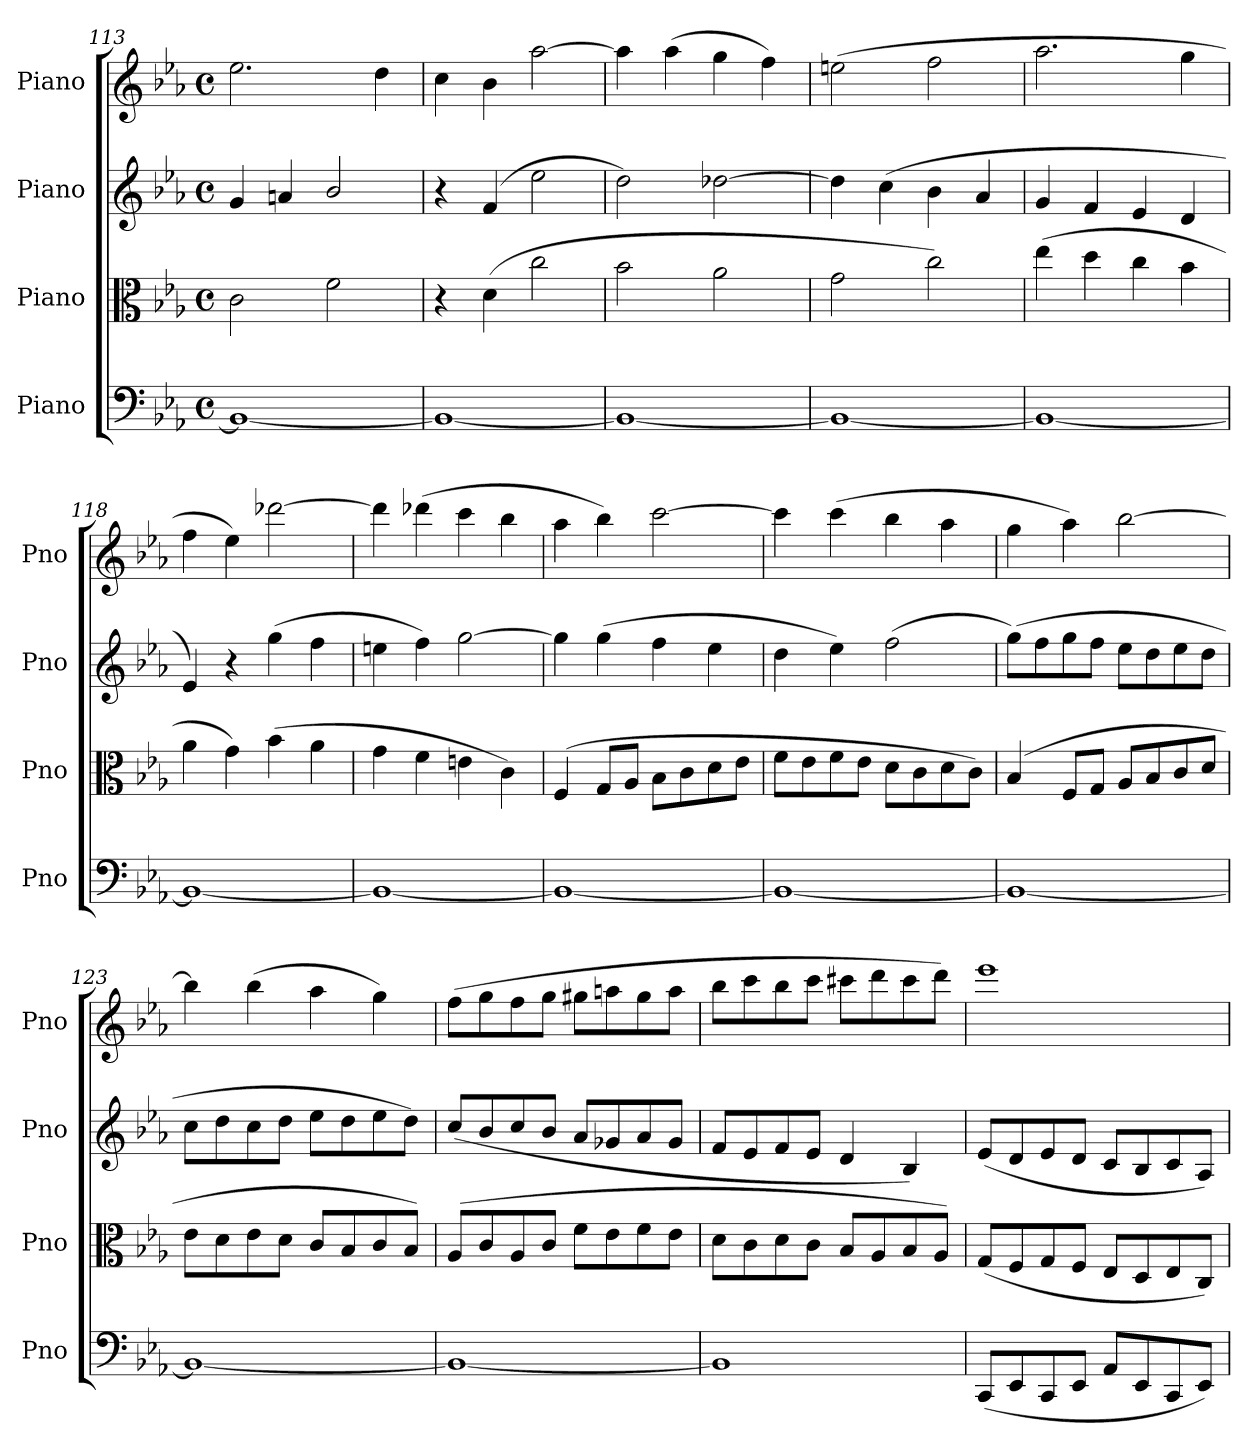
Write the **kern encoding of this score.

**kern	**kern	**kern	**kern
*part4	*part3	*part2	*part1
*staff4	*staff3	*staff2	*staff1
*I"Piano	*I"Piano	*I"Piano	*I"Piano
*I'Pno	*I'Pno	*I'Pno	*I'Pno
*clefF4	*clefC3	*clefG2	*clefG2
*k[b-e-a-]	*k[b-e-a-]	*k[b-e-a-]	*k[b-e-a-]
*M4/4	*M4/4	*M4/4	*M4/4
*met(c)	*met(c)	*met(c)	*met(c)
=113	=113	=113	=113
1BB-_	2c\	4g/	2.ee-\
.	.	4an/	.
.	2f\	2b-/	.
.	.	.	4dd\
=114	=114	=114	=114
1BB-_	4r	4r	4cc\
.	(4d\	(4f/	4b-\
.	2cc\	2ee-\	[2aa-\
=115	=115	=115	=115
1BB-_	2b-\	2dd\)	4aa-\]
.	.	.	(4aa-\
.	2a-\	[2dd-X\	4gg\
.	.	.	4ff\)
!!LO:LB:g=z
=116	=116	=116	=116
1BB-_	2g\	4dd-\]	(2een\
.	.	(4cc\	.
.	2cc\)	4b-\	2ff\
.	.	4a-/	.
=117	=117	=117	=117
1BB-_	(4ee-\	4g/	2.aa-\
.	4dd\	4f/	.
.	4cc\	4e-/	.
.	4b-\	4d/	4gg\
=118	=118	=118	=118
1BB-_	4a-\	4e-/)	4ff\
.	4g\)	4r	4ee-\)
.	(4b-\	(4gg\	[2ddd-X\
.	4a-\	4ff\	.
=119	=119	=119	=119
1BB-_	4g\	4een\	4ddd-\]
.	4f\	4ff\)	(4ddd-X\
.	4en\	[2gg\	4ccc\
.	4c\)	.	4bb-\
=120	=120	=120	=120
1BB-_	(4F/	4gg\]	4aa-\
.	8G/L	(4gg\	4bb-\)
.	8A-/J	.	.
.	8B-\L	4ff\	[2ccc\
.	8c\	.	.
.	8d\	4ee-\	.
.	8e-\J	.	.
=121	=121	=121	=121
1BB-_	8f\L	4dd\	4ccc\]
.	8e-\	.	.
.	8f\	4ee-\)	(4ccc\
.	8e-\J	.	.
.	8d\L	(2ff\	4bb-\
.	8c\	.	.
.	8d\	.	4aa-\
.	8c\J)	.	.
=122	=122	=122	=122
1BB-_	(4B-/	(8gg\L)	4gg\
.	.	8ff\	.
.	8F/L	8gg\	4aa-\)
.	8G/J	8ff\J	.
.	8A-/L	8ee-\L	[2bb-\
.	8B-/	8dd\	.
.	8c/	8ee-\	.
.	8d/J	8dd\J	.
=123	=123	=123	=123
1BB-_	8e-\L	8cc\L	4bb-\]
.	8d\	8dd\	.
.	8e-\	8cc\	(4bb-\
.	8d\J	8dd\J	.
.	8c/L	8ee-\L	4aa-\
.	8B-/	8dd\	.
.	8c/	8ee-\	4gg\)
.	8B-/J)	8dd\J)	.
!!LO:PB:g=z
=124	=124	=124	=124
1BB-_	(8A-/L	(8cc/L	(8ff\L
.	8c/	8b-/	8gg\
.	8A-/	8cc/	8ff\
.	8c/J	8b-/J	8gg\J
.	8f\L	8a-/L	8gg#X\L
.	8e-\	8g-X/	8aan\
.	8f\	8a-/	8gg#\
.	8e-\J	8g-/J	8aa\J
=125	=125	=125	=125
1BB-]	8d\L	8f/L	8bb-\L
.	8c\	8e-/	8ccc\
.	8d\	8f/	8bb-\
.	8c\J	8e-/J	8ccc\J
.	8B-/L	4d/	8ccc#X\L
.	8A-/	.	8ddd\
.	8B-/	4B-/)	8ccc#\
.	8A-/J)	.	8ddd\J)
=126	=126	=126	=126
(8CC/L	(8G/L	(8e-/L	1eee-
8EE-/	8F/	8d/	.
8CC/	8G/	8e-/	.
8EE-/J	8F/J	8d/J	.
8AA-/L	8E-/L	8c/L	.
8EE-/	8D/	8B-/	.
8CC/	8E-/	8c/	.
8EE-/J)	8C/J)	8A-/J)	.
=	=	=	=
*-	*-	*-	*-
